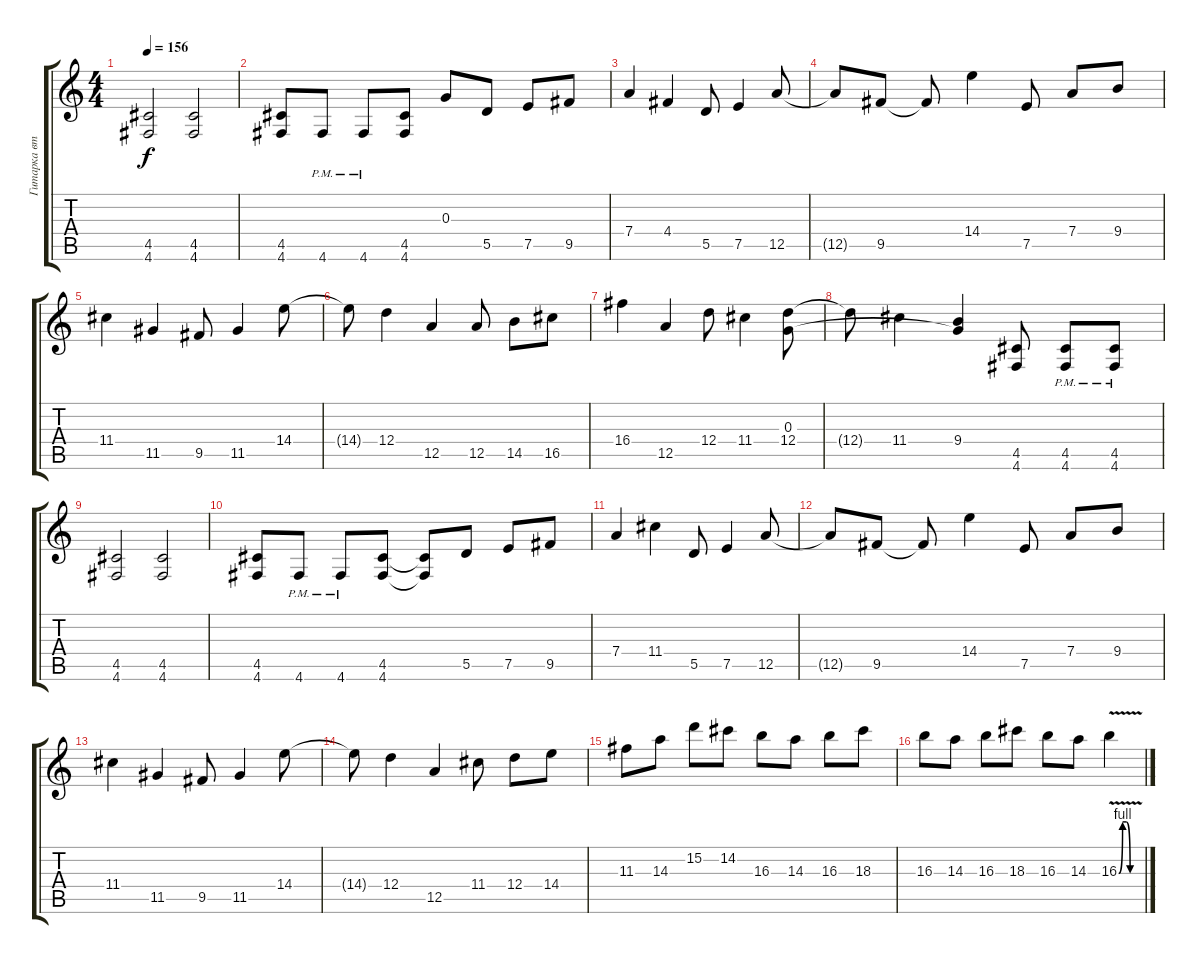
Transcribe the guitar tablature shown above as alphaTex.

\track ("Гитарка вторая" "Гитарка вт") {instrument distortionguitar}
\staff {score tabs}
\tuning (E4 B3 G3 D3 A2 D2) {hide}
\ts (4 4)
\tempo 156
\clef g2
\ks c
(4.5 4.6).2{dy f} (4.5 4.6).2 |
(4.5 4.6).8 4.6{pm}.8 4.6{pm}.8 (4.5 4.6).8 0.3.8 5.5.8 7.5.8 9.5.8 |
7.4.4 4.4.4 5.5.8 7.5.4 12.5.8 |
12.5{t}.8 9.5.8 9.5{t}.8 14.4.4 7.5.8 7.4.8 9.4.8 |
11.4.4 11.5.4 9.5.8 11.5.4 14.4.8 |
14.4{t}.8 12.4.4 12.5.4 12.5.8 14.5.8 16.5.8 |
16.4.4 12.5.4 12.4.8 11.4.4 (0.3 12.4).8 |
12.4{t}.8 11.4.4 (0.3{t} 9.4).4 (4.5 4.6).8 (4.5{pm} 4.6{pm}).8 (4.5{pm} 4.6{pm}).8 |
(4.5 4.6).2 (4.5 4.6).2 |
(4.5 4.6).8 4.6{pm}.8 4.6{pm}.8 (4.5 4.6).8 (4.5{t} 4.6{t}).8 5.5.8 7.5.8 9.5.8 |
7.4.4 11.4.4 5.5.8 7.5.4 12.5.8 |
12.5{t}.8 9.5.8 9.5{t}.8 14.4.4 7.5.8 7.4.8 9.4.8 |
11.4.4 11.5.4 9.5.8 11.5.4 14.4.8 |
14.4{t}.8 12.4.4 12.5.4 11.4.8 12.4.8 14.4.8 |
11.3.8 14.3.8 15.2.8 14.2.8 16.3.8 14.3.8 16.3.8 18.3.8 |
16.3.8 14.3.8 16.3.8 18.3.8 16.3.8 14.3.8 16.3{be (custom 0 0 10 4 20 4 30 0 60 0) v}.4
